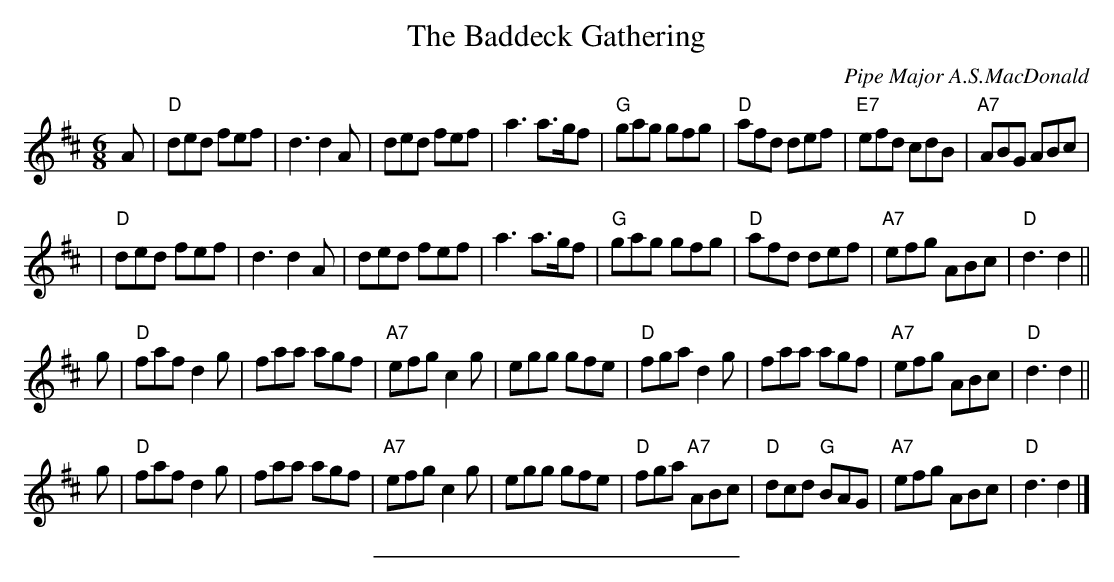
X:1
T: The Baddeck Gathering
C: Pipe Major A.S.MacDonald
M: 6/8
L: 1/8
K: D
A \
| "D"ded fef | d3 d2A | ded fef | a3 a>gf \
| "G"gag gfg | "D"afd def | "E7"efd cdB | "A7"ABG ABc |
| "D"ded fef | d3 d2A | ded fef | a3 a>gf \
| "G"gag gfg | "D"afd def | "A7"efg ABc | "D"d3 d2 ||
g \
| "D"faf d2g | faa agf | "A7"efg c2g | egg gfe \
| "D"fga d2g | faa agf | "A7"efg  ABc | "D"d3 d2 ||
g \
| "D"faf d2g | faa agf | "A7"efg c2g | egg gfe \
| "D"fga "A7"ABc | "D"dcd "G"BAG | "A7"efg ABc | "D"d3 d2 |]
%%sep 5 5 234
K:C
x8 x8 x8 x8 x8 x8 x8 x8 |
x8 x8 x8 x8 x8 x8 x8 x8 |
x8 x8 x8 x8 x8 x8 x8 x8 |
x8 x8 x8 x8 x8 x8 x8 x8 |
